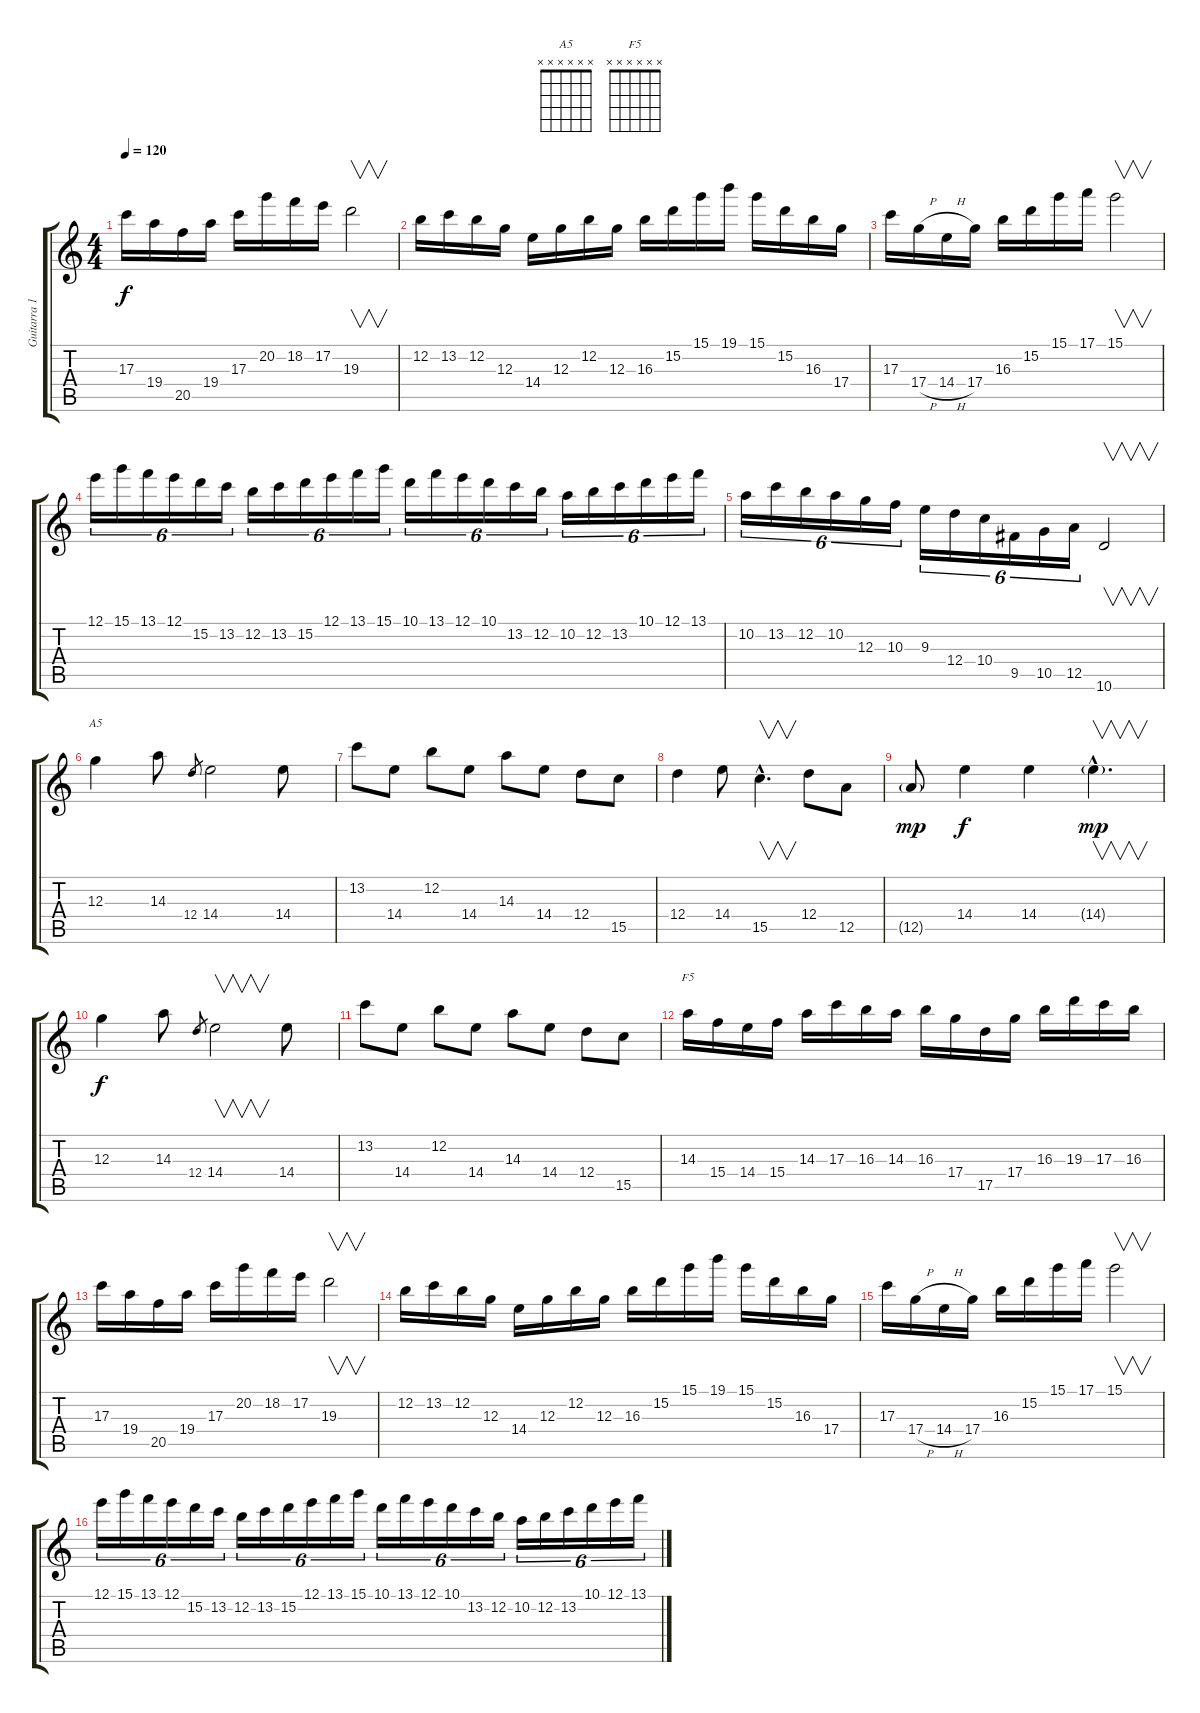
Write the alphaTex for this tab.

\track ("Guitarra 1" "Guitarra 1") {instrument overdrivenguitar}
\staff {score tabs}
\tuning (E4 B3 G3 D3 A2 E2) {hide}
\chord ("A5" x x x x x x) {firstfret 0}
\chord ("F5" x x x x x x) {firstfret 0}
\ts (4 4)
\tempo 120
\clef g2
\ks c
17.3.16{dy f} 19.4.16 20.5.16 19.4.16 17.3.16 20.2.16 18.2.16 17.2.16 19.3.2{v} |
12.2.16 13.2.16 12.2.16 12.3.16 14.4.16 12.3.16 12.2.16 12.3.16 16.3.16 15.2.16 15.1.16 19.1.16 15.1.16 15.2.16 16.3.16 17.4.16 |
17.3.16 17.4{h}.16 14.4{h}.16 17.4.16 16.3.16 15.2.16 15.1.16 17.1.16 15.1.2{v} |
12.1.16{tu (6 4)} 15.1.16{tu (6 4)} 13.1.16{tu (6 4)} 12.1.16{tu (6 4)} 15.2.16{tu (6 4)} 13.2.16{tu (6 4)} 12.2.16{tu (6 4)} 13.2.16{tu (6 4)} 15.2.16{tu (6 4)} 12.1.16{tu (6 4)} 13.1.16{tu (6 4)} 15.1.16{tu (6 4)} 10.1.16{tu (6 4)} 13.1.16{tu (6 4)} 12.1.16{tu (6 4)} 10.1.16{tu (6 4)} 13.2.16{tu (6 4)} 12.2.16{tu (6 4)} 10.2.16{tu (6 4)} 12.2.16{tu (6 4)} 13.2.16{tu (6 4)} 10.1.16{tu (6 4)} 12.1.16{tu (6 4)} 13.1.16{tu (6 4)} |
10.2.16{tu (6 4)} 13.2.16{tu (6 4)} 12.2.16{tu (6 4)} 10.2.16{tu (6 4)} 12.3.16{tu (6 4)} 10.3.16{tu (6 4)} 9.3.16{tu (6 4)} 12.4.16{tu (6 4)} 10.4.16{tu (6 4)} 9.5.16{tu (6 4)} 10.5.16{tu (6 4)} 12.5.16{tu (6 4)} 10.6.2{v} |
12.3.4{ch "A5"} 14.3.8 12.4.8{gr} 14.4.2 14.4.8 |
13.2.8 14.4.8 12.2.8 14.4.8 14.3.8 14.4.8 12.4.8 15.5.8 |
12.4.4 14.4.8 15.5{hac}.4{v d} 12.4.8 12.5.8 |
12.5{g}.8{dy mp} 14.4.4{dy f} 14.4.4 14.4{g hac}.4{v d dy mp} |
12.3.4{dy f} 14.3.8 12.4.8{gr} 14.4.2{v} 14.4.8 |
13.2.8 14.4.8 12.2.8 14.4.8 14.3.8 14.4.8 12.4.8 15.5.8 |
14.3.16{ch "F5"} 15.4.16 14.4.16 15.4.16 14.3.16 17.3.16 16.3.16 14.3.16 16.3.16 17.4.16 17.5.16 17.4.16 16.3.16 19.3.16 17.3.16 16.3.16 |
17.3.16 19.4.16 20.5.16 19.4.16 17.3.16 20.2.16 18.2.16 17.2.16 19.3.2{v} |
12.2.16 13.2.16 12.2.16 12.3.16 14.4.16 12.3.16 12.2.16 12.3.16 16.3.16 15.2.16 15.1.16 19.1.16 15.1.16 15.2.16 16.3.16 17.4.16 |
17.3.16 17.4{h}.16 14.4{h}.16 17.4.16 16.3.16 15.2.16 15.1.16 17.1.16 15.1.2{v} |
12.1.16{tu (6 4)} 15.1.16{tu (6 4)} 13.1.16{tu (6 4)} 12.1.16{tu (6 4)} 15.2.16{tu (6 4)} 13.2.16{tu (6 4)} 12.2.16{tu (6 4)} 13.2.16{tu (6 4)} 15.2.16{tu (6 4)} 12.1.16{tu (6 4)} 13.1.16{tu (6 4)} 15.1.16{tu (6 4)} 10.1.16{tu (6 4)} 13.1.16{tu (6 4)} 12.1.16{tu (6 4)} 10.1.16{tu (6 4)} 13.2.16{tu (6 4)} 12.2.16{tu (6 4)} 10.2.16{tu (6 4)} 12.2.16{tu (6 4)} 13.2.16{tu (6 4)} 10.1.16{tu (6 4)} 12.1.16{tu (6 4)} 13.1.16{tu (6 4)}
